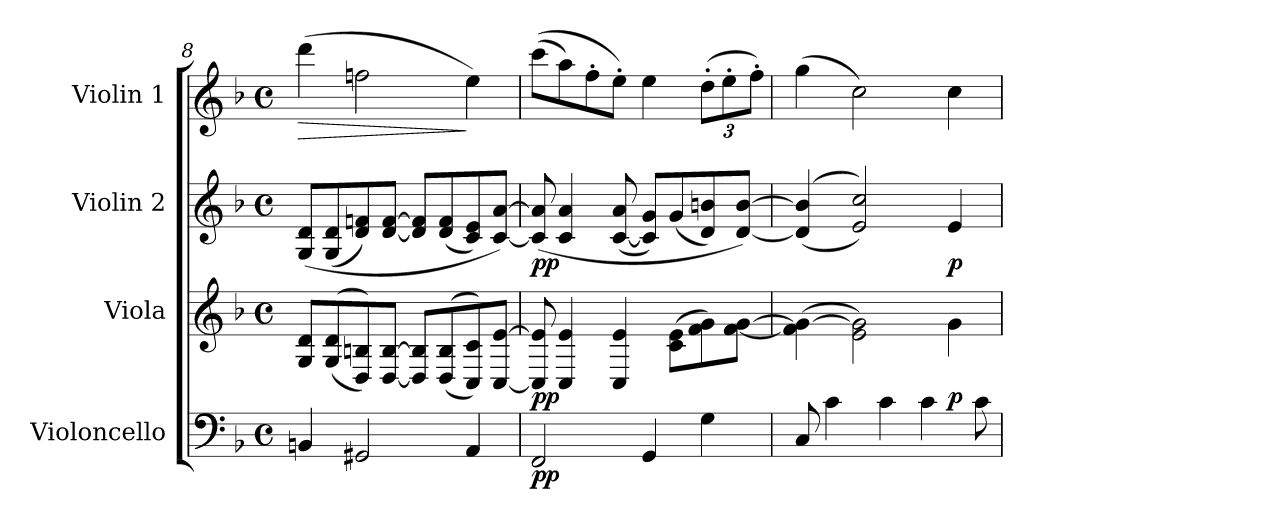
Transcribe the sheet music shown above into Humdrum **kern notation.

**kern	**dynam	**kern	**dynam	**kern	**dynam	**kern	**dynam
*part4	*part4	*part3	*part3	*part2	*part2	*part1	*part1
*staff4	*staff4	*staff3	*staff3	*staff2	*staff2	*staff1	*staff1
*I"Violoncello	*	*I"Viola	*	*I"Violin 2	*	*I"Violin 1	*
*I'Vc	*	*I'Vla	*	*I'Vln	*	*I'Vln	*
*clefF4	*	*clefG2	*	*clefG2	*	*clefG2	*
*k[b-]	*	*k[b-]	*	*k[b-]	*	*k[b-]	*
*M4/4	*	*M4/4	*	*M4/4	*	*M4/4	*
*met(c)	*	*met(c)	*	*met(c)	*	*met(c)	*
=8	=8	=8	=8	=8	=8	=8	=8
!	!	!	!	!	!	!	!LO:HP:b
4BBn/	.	8G/ 8d/L	.	(>8G/ 8d/L	.	(4ddd\	>
.	.	((>8G/ 8d/	.	(8G/ 8d/	.	.	.
2GG#X/	.	8D/ 8Bn/))	.	8d/ 8fn/)	.	2ffn\	.
.	.	[8D/ [8B/J	.	[8d/ [8f/J	.	.	.
.	.	8D/] 8B/]L	.	8d/] 8f/]L	.	.	.
.	.	(>(8D/ 8B/	.	(8d/ 8f/	.	.	.
4AA/	.	8C/ 8c/))	.	8c/ 8e/)	.	4ee\)	]
.	.	[8C/ [8e/J	.	[8c/ [8a/J)	.	.	.
=9	=9	=9	=9	=9	=9	=9	=9
!	!LO:DY:b	!	!LO:DY:b	!	!LO:DY:b	!	!
2FF/	pp	8C/] 8e/]	pp	(>8c/] 8a/]	pp	((8ccc\L	.
.	.	4C/ 4e/	.	4c/ 4a/	.	8aa\)	.
.	.	.	.	.	.	8ff'\	.
.	.	4C/ 4e/	.	([8c/ 8a/	.	8ee'\J)	.
4GG/	.	.	.	8c/] 8g/L)	.	4ee\	.
.	.	(8c\ 8e\L	.	(8g/	.	.	.
*	*	*	*	*	*	*Xbrackettup	*
4G\	.	8f\ 8g\)	.	8d/ 8bn/)	.	(12dd'\L	.
.	.	.	.	.	.	12ee'\	.
.	.	[8f\ [8g\J	.	[8d/ [8b/J)	.	.	.
.	.	.	.	.	.	12ff'\J)	.
=10	=10	=10	=10	=10	=10	=10	=10
8C/	.	(4f\] 4g\_	.	(>(4d/] 4b/]	.	(4gg\	.
4c\	.	.	.	.	.	.	.
.	.	2e\ 2g\])	.	2e/ 2cc/))	.	2cc\)	.
4c\	.	.	.	.	.	.	.
4c\	.	.	.	.	.	.	.
!	!	!	!LO:DY:b	!	!LO:DY:b	!	!
.	.	4g\	p	4e/	p	4cc\	.
8c\	.	.	.	.	.	.	.
=	=	=	=	=	=	=	=
*-	*-	*-	*-	*-	*-	*-	*-
